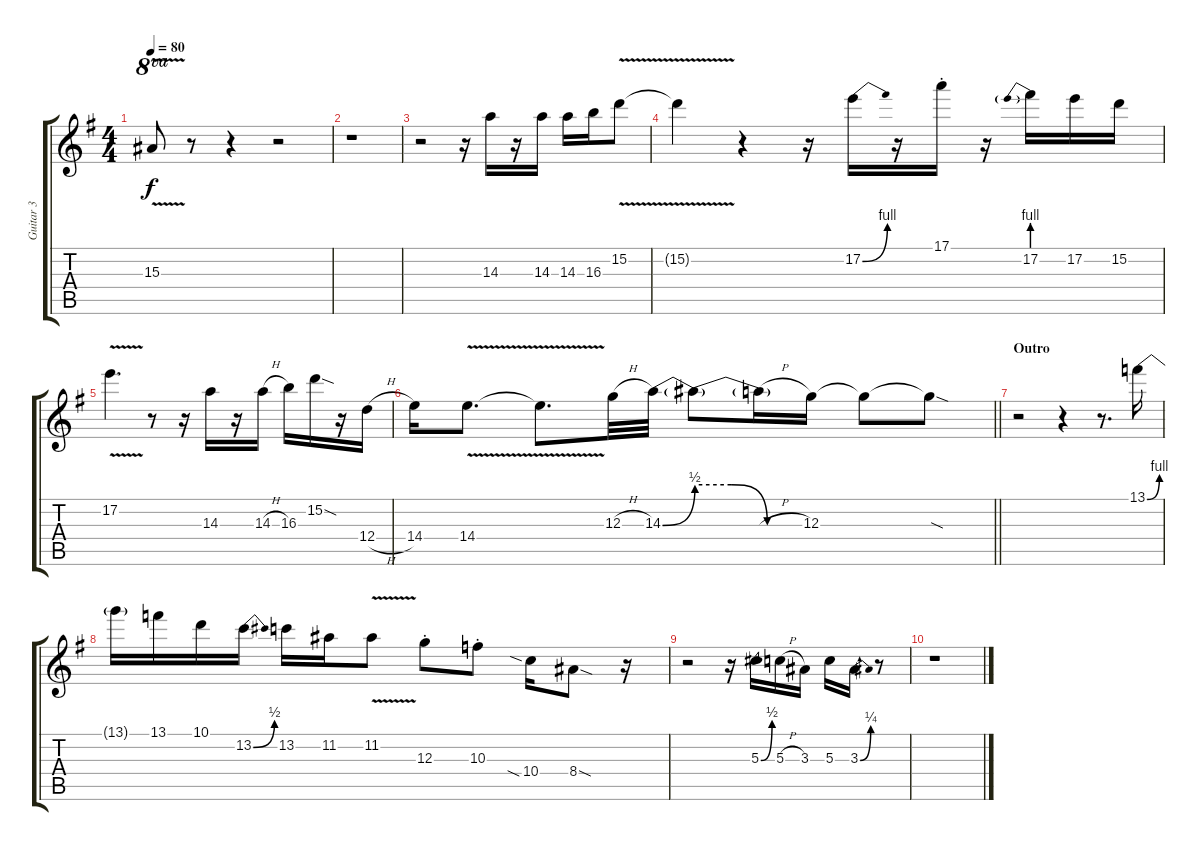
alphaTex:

\track ("Guitar 3" "Guitar 3") {instrument distortionguitar}
\staff {score tabs}
\tuning (E4 B3 G3 D3 A2 E2) {hide}
\ts (4 4)
\tempo 80
\clef g2
\ks g
15.3{v t}.8{ot 8va dy f} r.8 r.4 r.2 |
r.1 |
r.2 r.16 14.3.16 r.16 14.3.16 14.3.16 16.3.16 15.2{v}.8 |
15.2{v t}.4 r.4 r.16 17.2{be (bend 0 0 60 4)}.16 r.16 17.1{st}.16 r.16 17.2{be (prebend 0 4 60 4)}.16 17.2.16 15.2.16 |
17.2{v}.4{d} r.8 r.16 14.3.16 r.16 14.3{h}.16 16.3.16 15.2{sod}.16 r.16 12.4{h}.16 |
\barLineRight lightlight
14.4.16 14.4{v}.8{d} 14.4{v t}.8{d} 12.3{h}.32 14.3{be (bend 0 0 60 2)}.32 14.3{be (custom 0 2 20 2 40 0 60 0) t}.8 14.3{h t}.16 12.3.16 12.3{t}.8 12.3{sod t}.8 |
\section ("" "Outro")
r.2 r.4 r.8{d} 13.1{be (bend 0 0 60 4)}.16 |
13.1{t}.16 13.1.16 10.1.16 13.2{be (bend 0 0 60 2)}.16 13.2.16 11.2.16 11.2{v}.8 12.3{st}.8 10.3{st}.8 10.4{sia}.16 8.4{sod}.8 r.16 |
r.2 r.16 5.3{be (bend 0 0 60 2)}.16 5.3{h}.16 3.3.16 5.3.16 3.3{be (bend 0 0 60 1)}.16 r.8 |
r.1
